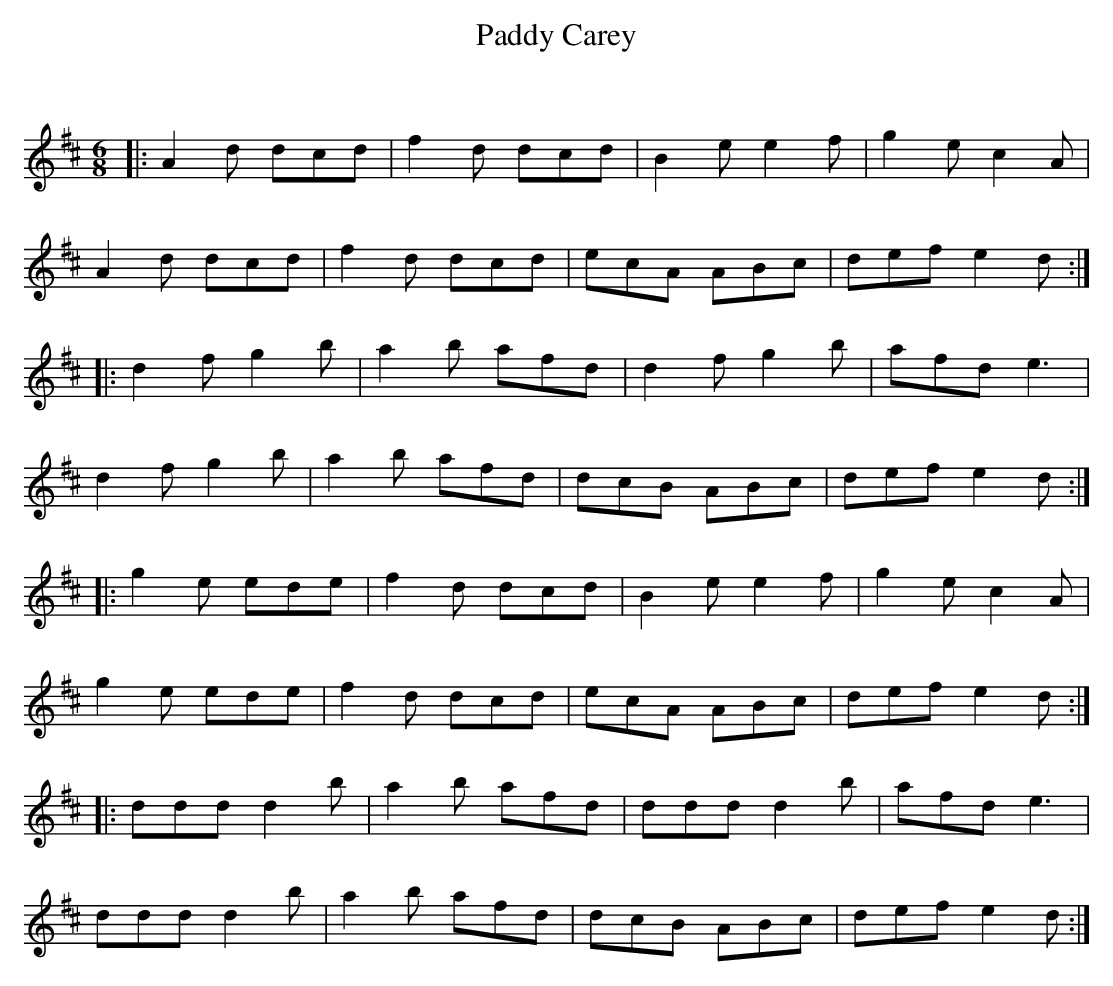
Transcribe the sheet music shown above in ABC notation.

X:1
T: Paddy Carey
C:
Q:180
K:D
M:6/8
L:1/16
|:A4d2 d2c2d2|f4d2 d2c2d2|B4e2 e4f2|g4e2 c4A2|
A4d2 d2c2d2|f4d2 d2c2d2|e2c2A2 A2B2c2|d2e2f2 e4d2:|
|:d4f2 g4b2|a4b2 a2f2d2|d4f2 g4b2|a2f2d2 e6|
d4f2 g4b2|a4b2 a2f2d2|d2c2B2 A2B2c2|d2e2f2 e4d2:|
|:g4e2 e2d2e2|f4d2 d2c2d2|B4e2 e4f2|g4e2 c4A2|
g4e2 e2d2e2|f4d2 d2c2d2|e2c2A2 A2B2c2|d2e2f2 e4d2:|
|:d2d2d2 d4b2|a4b2 a2f2d2|d2d2d2 d4b2|a2f2d2 e6|
d2d2d2 d4b2|a4b2 a2f2d2|d2c2B2 A2B2c2|d2e2f2 e4d2:|
